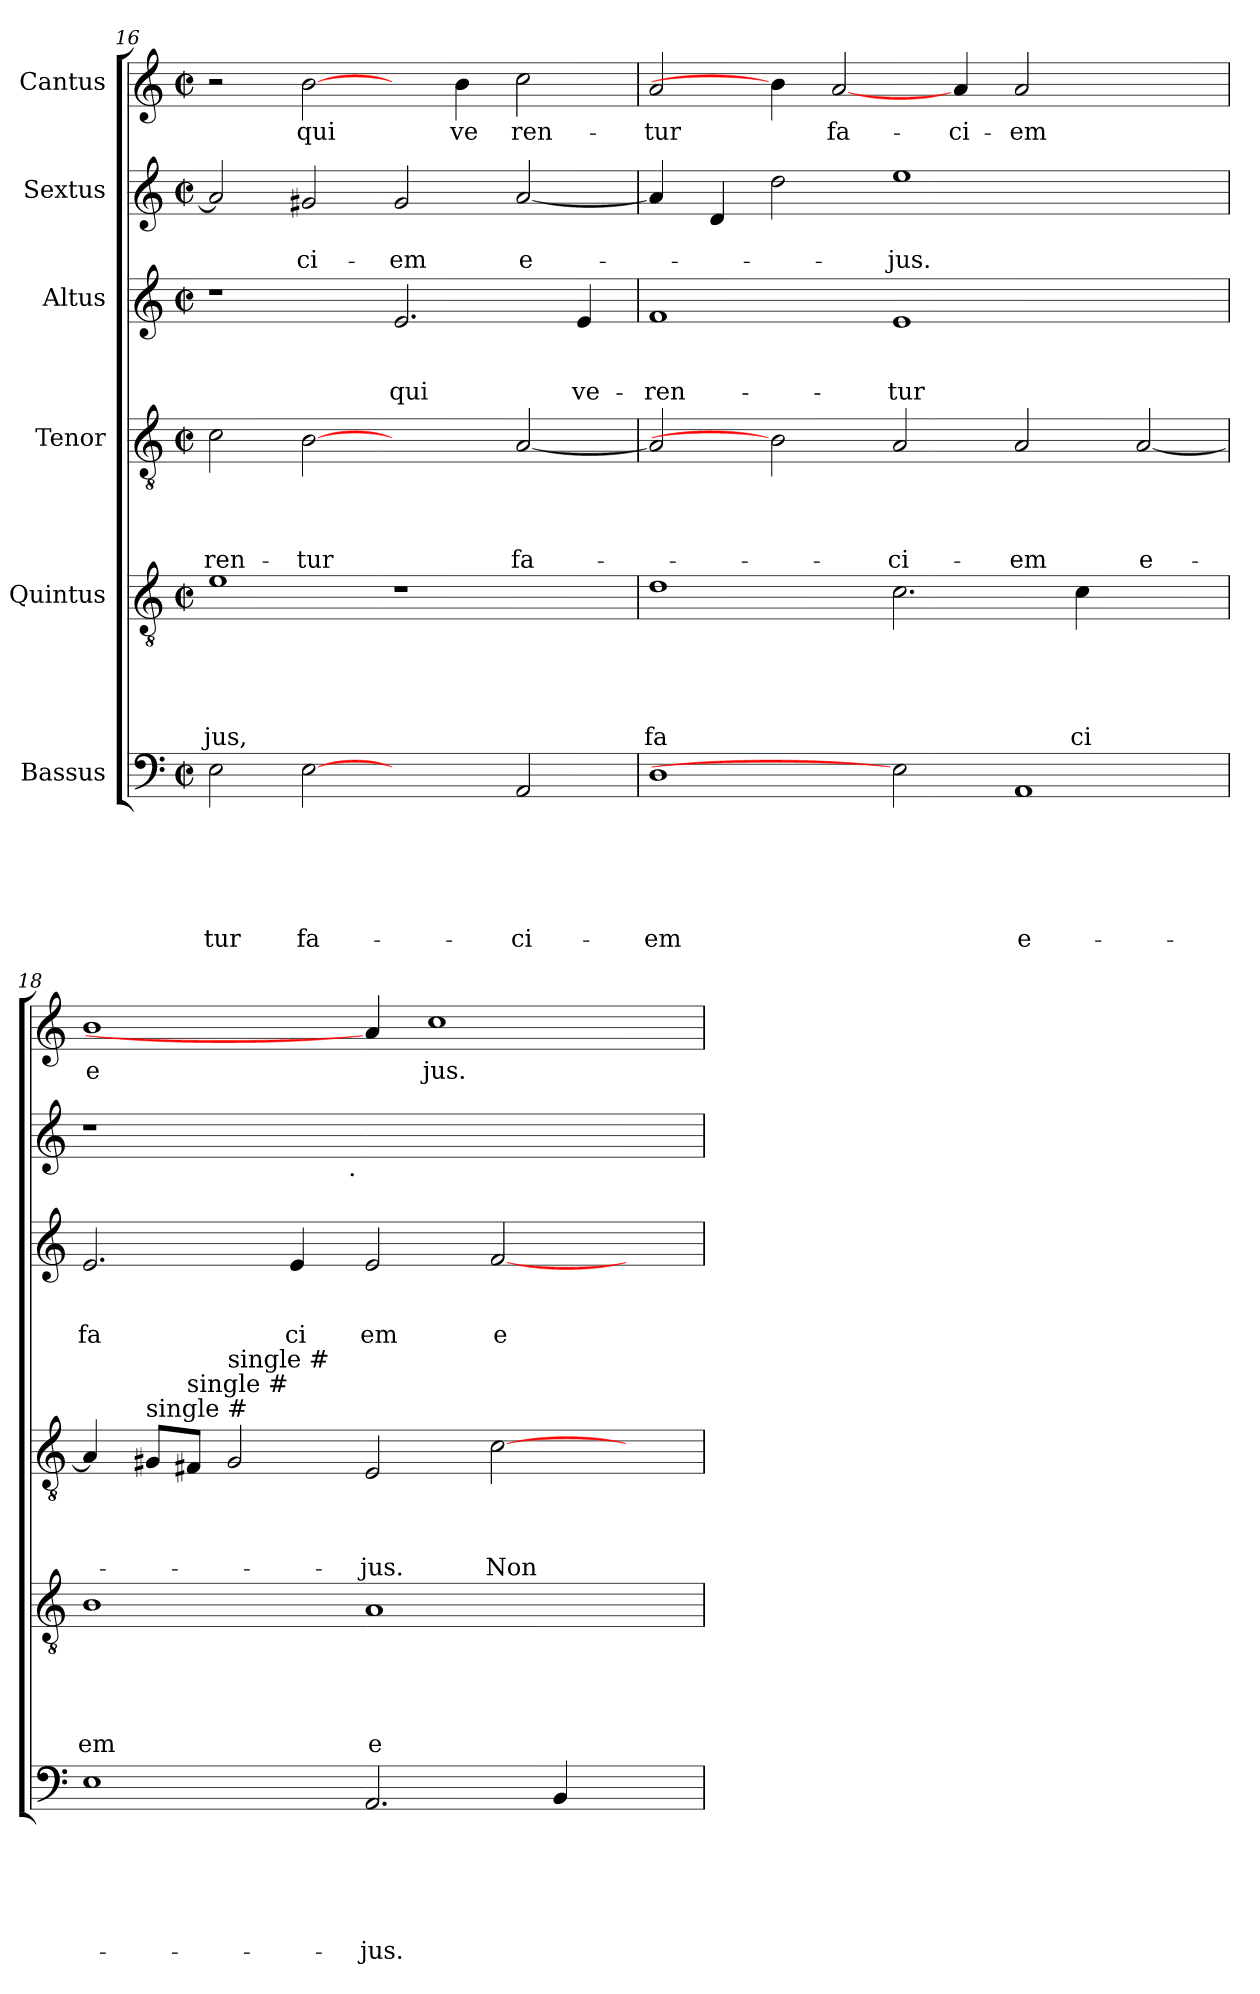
**kern	**text	**text	**text	**text	**text	**text	**kern	**text	**text	**text	**text	**text	**kern	**text	**text	**text	**text	**kern	**text	**text	**text	**kern	**text	**text	**kern	**text
*part6	*part6	*part6	*part6	*part6	*part6	*part6	*part5	*part5	*part5	*part5	*part5	*part5	*part4	*part4	*part4	*part4	*part4	*part3	*part3	*part3	*part3	*part2	*part2	*part2	*part1	*part1
*staff6	*staff6	*staff6	*staff6	*staff6	*staff6	*staff6	*staff5	*staff5	*staff5	*staff5	*staff5	*staff5	*staff4	*staff4	*staff4	*staff4	*staff4	*staff3	*staff3	*staff3	*staff3	*staff2	*staff2	*staff2	*staff1	*staff1
*I"Bassus	*	*	*	*	*	*	*I"Quintus	*	*	*	*	*	*I"Tenor	*	*	*	*	*I"Altus	*	*	*	*I"Sextus	*	*	*I"Cantus	*
*clefF4	*	*	*	*	*	*	*clefGv2	*	*	*	*	*	*clefGv2	*	*	*	*	*clefG2	*	*	*	*clefG2	*	*	*clefG2	*
*k[]	*	*	*	*	*	*	*k[]	*	*	*	*	*	*k[]	*	*	*	*	*k[]	*	*	*	*k[]	*	*	*k[]	*
*C:	*	*	*	*	*	*	*C:	*	*	*	*	*	*C:	*	*	*	*	*C:	*	*	*	*C:	*	*	*C:	*
*M2/2	*	*	*	*	*	*	*M2/2	*	*	*	*	*	*M2/2	*	*	*	*	*M2/2	*	*	*	*M2/2	*	*	*M2/2	*
*met(c|)	*	*	*	*	*	*	*met(c|)	*	*	*	*	*	*met(c|)	*	*	*	*	*met(c|)	*	*	*	*met(c|)	*	*	*met(c|)	*
=16	=16	=16	=16	=16	=16	=16	=16	=16	=16	=16	=16	=16	=16	=16	=16	=16	=16	=16	=16	=16	=16	=16	=16	=16	=16	=16
!	!	!	!	!	!	!LO:LY:b	!	!	!	!	!	!LO:LY:b	!	!	!	!	!LO:LY:b	!	!	!	!	!	!	!	!	!
2E\	.	.	.	.	.	-tur	1e	.	.	.	.	jus,	2c\	.	.	.	-ren-	1r	.	.	.	2a/]	.	.	2r	.
!	!	!	!	!	!	!LO:LY:b	!	!	!	!	!	!	!	!	!	!	!LO:LY:b	!	!	!	!	!	!	!LO:LY:b	!	!LO:LY:b
[2E	.	.	.	.	.	fa-	.	.	.	.	.	.	[2B	.	.	.	-tur	.	.	.	.	2g#X/	.	-ci-	[2b\	qui
!	!	!	!	!	!	!	!	!	!	!	!	!	!	!	!	!	!	!	!	!	!LO:LY:b	!	!	!LO:LY:b	!	!
2ryy	.	.	.	.	.	.	1r	.	.	.	.	.	2ryy	.	.	.	.	2.e/	.	.	qui	2g#/	.	-em	4ryy	.
!	!	!	!	!	!	!	!	!	!	!	!	!	!	!	!	!	!	!	!	!	!	!	!	!	!	!LO:LY:b
.	.	.	.	.	.	.	.	.	.	.	.	.	.	.	.	.	.	.	.	.	.	.	.	.	4b\	ve
!	!	!	!	!	!	!LO:LY:b	!	!	!	!	!	!	!	!	!	!	!LO:LY:b	!	!	!	!	!	!	!LO:LY:b	!	!LO:LY:b
2AA/	.	.	.	.	.	-ci-	.	.	.	.	.	.	[<2A/	.	.	.	fa-	.	.	.	.	[<2a/	.	e-	2cc\	ren-
!	!	!	!	!	!	!	!	!	!	!	!	!	!	!	!	!	!	!	!	!	!LO:LY:b	!	!	!	!	!
.	.	.	.	.	.	.	.	.	.	.	.	.	.	.	.	.	.	4e/	.	.	ve-	.	.	.	.	.
=17	=17	=17	=17	=17	=17	=17	=17	=17	=17	=17	=17	=17	=17	=17	=17	=17	=17	=17	=17	=17	=17	=17	=17	=17	=17	=17
!	!	!	!	!	!	!LO:LY:b	!	!	!	!	!	!LO:LY:b	!	!	!	!	!	!	!	!	!LO:LY:b	!	!	!	!	!LO:LY:b
1D	.	.	.	.	.	-em	1d	.	.	.	.	fa	2A/]	.	.	.	.	1f	.	.	-ren-	4a/]	.	.	2a/	-tur
.	.	.	.	.	.	.	.	.	.	.	.	.	.	.	.	.	.	.	.	.	.	4d/	.	.	.	.
.	.	.	.	.	.	.	.	.	.	.	.	.	2B]	.	.	.	.	.	.	.	.	2dd\	.	.	4b\]	.
!	!	!	!	!	!	!	!	!	!	!	!	!	!	!	!	!	!	!	!	!	!	!	!	!	!	!LO:LY:b
.	.	.	.	.	.	.	.	.	.	.	.	.	.	.	.	.	.	.	.	.	.	.	.	.	[2a/	fa-
!	!	!	!	!	!	!	!	!	!	!	!	!	!	!	!	!	!LO:LY:b	!	!	!	!LO:LY:b	!	!	!LO:LY:b	!	!
2E]	.	.	.	.	.	.	2.c\	.	.	.	.	.	2A/	.	.	.	-ci-	1e	.	.	-tur	1ee	.	-jus.	.	.
!	!	!	!	!	!	!	!	!	!	!	!	!	!	!	!	!	!	!	!	!	!	!	!	!	!	!LO:LY:b
.	.	.	.	.	.	.	.	.	.	.	.	.	.	.	.	.	.	.	.	.	.	.	.	.	4a/	-ci-
!	!	!	!	!	!	!LO:LY:b	!	!	!	!	!	!	!	!	!	!	!LO:LY:b	!	!	!	!	!	!	!	!	!LO:LY:b
1AA	.	.	.	.	.	e-	.	.	.	.	.	.	2A/	.	.	.	-em	.	.	.	.	.	.	.	2a/	-em
!	!	!	!	!	!	!	!	!	!	!	!	!LO:LY:b	!	!	!	!	!	!	!	!	!	!	!	!	!	!
.	.	.	.	.	.	.	4c\	.	.	.	.	ci	.	.	.	.	.	.	.	.	.	.	.	.	.	.
!	!	!	!	!	!	!	!	!	!	!	!	!	!	!	!	!	!LO:LY:b	!	!	!	!	!	!	!	!	!
.	.	.	.	.	.	.	2ryy	.	.	.	.	.	[>2A/	.	.	.	e-	2ryy	.	.	.	2ryy	.	.	2ryy	.
!!LO:PB:g=z
=18	=18	=18	=18	=18	=18	=18	=18	=18	=18	=18	=18	=18	=18	=18	=18	=18	=18	=18	=18	=18	=18	=18	=18	=18	=18	=18
!	!	!	!	!	!	!	!	!	!	!	!	!LO:LY:b	!	!	!	!	!	!	!	!	!LO:LY:b	!	!	!	!	!LO:LY:b
*	*	*	*	*	*	*	*	*	*	*	*	*	*	*	*	*	*	*	*	*	*	*^	*	*	*	*
1E	.	.	.	.	.	.	1B	.	.	.	.	em	4A/]	.	.	.	.	2.e/	.	.	fa	1r	2ryy	.	.	1b	e
!	!	!	!	!	!	!	!	!	!	!	!	!	!LO:TX:a:t=single #	!	!	!	!	!	!	!	!	!	!	!	!	!	!
.	.	.	.	.	.	.	.	.	.	.	.	.	8G#/L	.	.	.	.	.	.	.	.	.	.	.	.	.	.
!	!	!	!	!	!	!	!	!	!	!	!	!	!LO:TX:a:t=single #	!	!	!	!	!	!	!	!	!	!	!	!	!	!
.	.	.	.	.	.	.	.	.	.	.	.	.	8F#/J	.	.	.	.	.	.	.	.	.	.	.	.	.	.
!	!	!	!	!	!	!	!	!	!	!	!	!	!LO:TX:a:t=single #	!	!	!	!	!	!	!	!	!	!	!	!	!	!
.	.	.	.	.	.	.	.	.	.	.	.	.	2G#/	.	.	.	.	.	.	.	.	.	4...ryy	.	.	.	.
!	!	!	!	!	!	!	!	!	!	!	!	!	!	!	!	!	!	!	!	!	!LO:LY:b	!	!	!	!	!	!
.	.	.	.	.	.	.	.	.	.	.	.	.	.	.	.	.	.	4e/	.	.	ci	.	.	.	.	.	.
!	!	!	!	!	!	!	!	!	!	!	!	!	!	!	!	!	!	!	!	!	!	!	!LO:TX:b:t=.	!	!	!	!
.	.	.	.	.	.	.	.	.	.	.	.	.	.	.	.	.	.	.	.	.	.	.	1ryy	.	.	.	.
!	!	!	!	!	!	!LO:LY:b	!	!	!	!	!	!LO:LY:b	!	!	!	!	!LO:LY:b	!	!	!	!LO:LY:b	!	!	!	!	!	!
2.AA/	.	.	.	.	.	-jus.	1A	.	.	.	.	e	2E/	.	.	.	-jus.	2e/	.	.	em	1ryy	.	.	.	4a/]	.
!	!	!	!	!	!	!	!	!	!	!	!	!	!	!	!	!	!	!	!	!	!	!	!	!	!	!	!LO:LY:b
.	.	.	.	.	.	.	.	.	.	.	.	.	.	.	.	.	.	.	.	.	.	.	.	.	.	1cc	jus.
!	!	!	!	!	!	!	!	!	!	!	!	!	!	!	!	!	!LO:LY:b	!	!	!	!LO:LY:b	!	!	!	!	!	!
.	.	.	.	.	.	.	.	.	.	.	.	.	[>2c\	.	.	.	Non	[<2f/	.	.	e	.	.	.	.	.	.
4BB/	.	.	.	.	.	.	.	.	.	.	.	.	.	.	.	.	.	.	.	.	.	.	.	.	.	.	.
.	.	.	.	.	.	.	.	.	.	.	.	.	.	.	.	.	.	.	.	.	.	.	4ryy	.	.	.	.
4ryy	.	.	.	.	.	.	4ryy	.	.	.	.	.	4ryy	.	.	.	.	4ryy	.	.	.	4ryy	.	.	.	.	.
.	.	.	.	.	.	.	.	.	.	.	.	.	.	.	.	.	.	.	.	.	.	.	32ryy	.	.	.	.
*	*	*	*	*	*	*	*	*	*	*	*	*	*	*	*	*	*	*	*	*	*	*v	*v	*	*	*	*
=	=	=	=	=	=	=	=	=	=	=	=	=	=	=	=	=	=	=	=	=	=	=	=	=	=	=
*-	*-	*-	*-	*-	*-	*-	*-	*-	*-	*-	*-	*-	*-	*-	*-	*-	*-	*-	*-	*-	*-	*-	*-	*-	*-	*-
